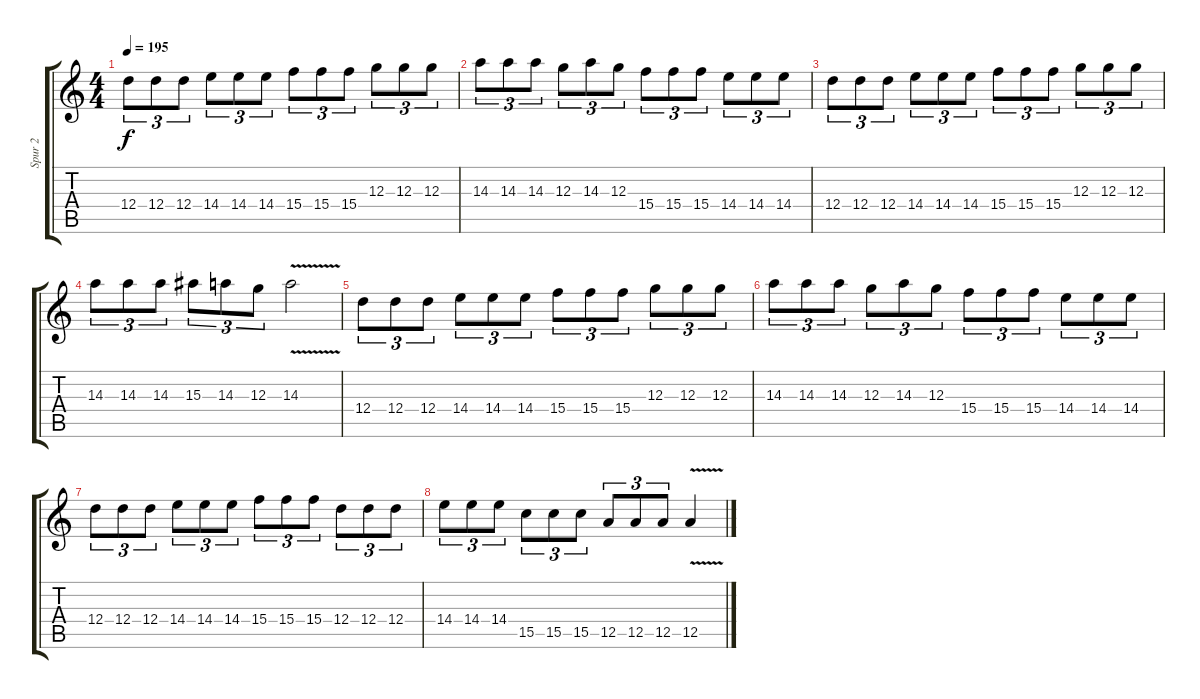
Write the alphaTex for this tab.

\track ("Spur 2" "Spur 2") {instrument distortionguitar}
\staff {score tabs}
\tuning (E4 B3 G3 D3 A2 E2) {hide}
\ts (4 4)
\tempo 195
\clef g2
\ks c
12.4.8{tu (3 2) dy f} 12.4.8{tu (3 2)} 12.4.8{tu (3 2)} 14.4.8{tu (3 2)} 14.4.8{tu (3 2)} 14.4.8{tu (3 2)} 15.4.8{tu (3 2)} 15.4.8{tu (3 2)} 15.4.8{tu (3 2)} 12.3.8{tu (3 2)} 12.3.8{tu (3 2)} 12.3.8{tu (3 2)} |
14.3.8{tu (3 2)} 14.3.8{tu (3 2)} 14.3.8{tu (3 2)} 12.3.8{tu (3 2)} 14.3.8{tu (3 2)} 12.3.8{tu (3 2)} 15.4.8{tu (3 2)} 15.4.8{tu (3 2)} 15.4.8{tu (3 2)} 14.4.8{tu (3 2)} 14.4.8{tu (3 2)} 14.4.8{tu (3 2)} |
12.4.8{tu (3 2)} 12.4.8{tu (3 2)} 12.4.8{tu (3 2)} 14.4.8{tu (3 2)} 14.4.8{tu (3 2)} 14.4.8{tu (3 2)} 15.4.8{tu (3 2)} 15.4.8{tu (3 2)} 15.4.8{tu (3 2)} 12.3.8{tu (3 2)} 12.3.8{tu (3 2)} 12.3.8{tu (3 2)} |
14.3.8{tu (3 2)} 14.3.8{tu (3 2)} 14.3.8{tu (3 2)} 15.3.8{tu (3 2)} 14.3.8{tu (3 2)} 12.3.8{tu (3 2)} 14.3{v}.2 |
12.4.8{tu (3 2)} 12.4.8{tu (3 2)} 12.4.8{tu (3 2)} 14.4.8{tu (3 2)} 14.4.8{tu (3 2)} 14.4.8{tu (3 2)} 15.4.8{tu (3 2)} 15.4.8{tu (3 2)} 15.4.8{tu (3 2)} 12.3.8{tu (3 2)} 12.3.8{tu (3 2)} 12.3.8{tu (3 2)} |
14.3.8{tu (3 2)} 14.3.8{tu (3 2)} 14.3.8{tu (3 2)} 12.3.8{tu (3 2)} 14.3.8{tu (3 2)} 12.3.8{tu (3 2)} 15.4.8{tu (3 2)} 15.4.8{tu (3 2)} 15.4.8{tu (3 2)} 14.4.8{tu (3 2)} 14.4.8{tu (3 2)} 14.4.8{tu (3 2)} |
12.4.8{tu (3 2)} 12.4.8{tu (3 2)} 12.4.8{tu (3 2)} 14.4.8{tu (3 2)} 14.4.8{tu (3 2)} 14.4.8{tu (3 2)} 15.4.8{tu (3 2)} 15.4.8{tu (3 2)} 15.4.8{tu (3 2)} 12.4.8{tu (3 2)} 12.4.8{tu (3 2)} 12.4.8{tu (3 2)} |
14.4.8{tu (3 2)} 14.4.8{tu (3 2)} 14.4.8{tu (3 2)} 15.5.8{tu (3 2)} 15.5.8{tu (3 2)} 15.5.8{tu (3 2)} 12.5.8{tu (3 2)} 12.5.8{tu (3 2)} 12.5.8{tu (3 2)} 12.5{v}.4
